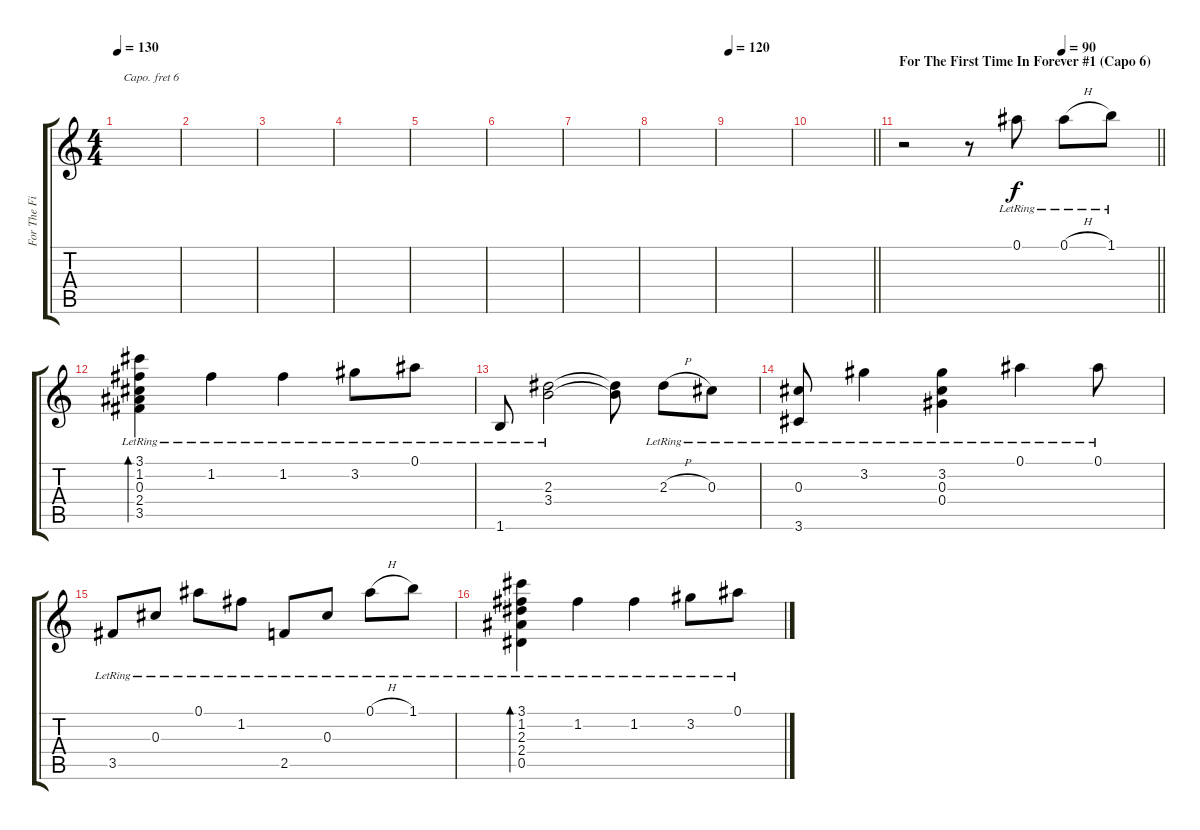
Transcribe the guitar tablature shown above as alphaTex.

\track ("For The First Time In Forever 1 (Capo 6)" "For The Fi") {instrument acousticguitarsteel}
\staff {score tabs}
\capo 6
\tuning (E4 B3 G3 D3 A2 E2) {hide}
\ts (4 4)
\tempo 130
\clef g2
\ks c
|
|
|
|
|
|
|
|
\tempo 120
|
\barLineRight lightlight
|
\section ("" "For The First Time In Forever #1 (Capo 6)")
\tempo (90 0.625)
\barLineRight lightlight
r.2 r.8 0.1{lr}.8 0.1{h lr}.8 1.1{lr}.8 |
\section ("" "")
(3.1{lr} 1.2{lr} 0.3{lr} 2.4{lr} 3.5{lr}).4{bd 30} 1.2{lr}.4 1.2{lr}.4 3.2{lr}.8 0.1{lr}.8 |
1.6{lr}.8 (2.3{lr} 3.4{lr}).2 (2.3{t} 3.4{t}).8 2.3{h lr}.8 0.3{lr}.8 |
(0.3{lr} 3.6{lr}).8 3.2{lr}.4 (3.2{lr} 0.3{lr} 0.4{lr}).4 0.1{lr}.4 0.1{lr}.8 |
3.5{lr}.8 0.3{lr}.8 0.1{lr}.8 1.2{lr}.8 2.5{lr}.8 0.3{lr}.8 0.1{h lr}.8 1.1{lr}.8 |
(3.1{lr} 1.2{lr} 2.3{lr} 2.4{lr} 0.5{lr}).4{bd 30} 1.2{lr}.4 1.2{lr}.4 3.2{lr}.8 0.1{lr}.8
